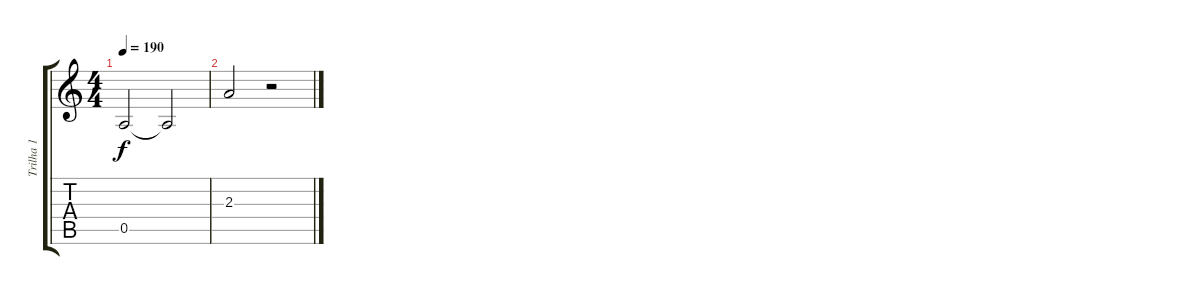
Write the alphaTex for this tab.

\track ("Trilha 1" "Trilha 1") {instrument distortionguitar}
\staff {score tabs}
\tuning (E4 B3 G3 D3 A2 E2) {hide}
\ts (4 4)
\tempo 190
\clef g2
\ks c
0.5.2{dy f} 0.5{t}.2 |
2.3.2 r.2
